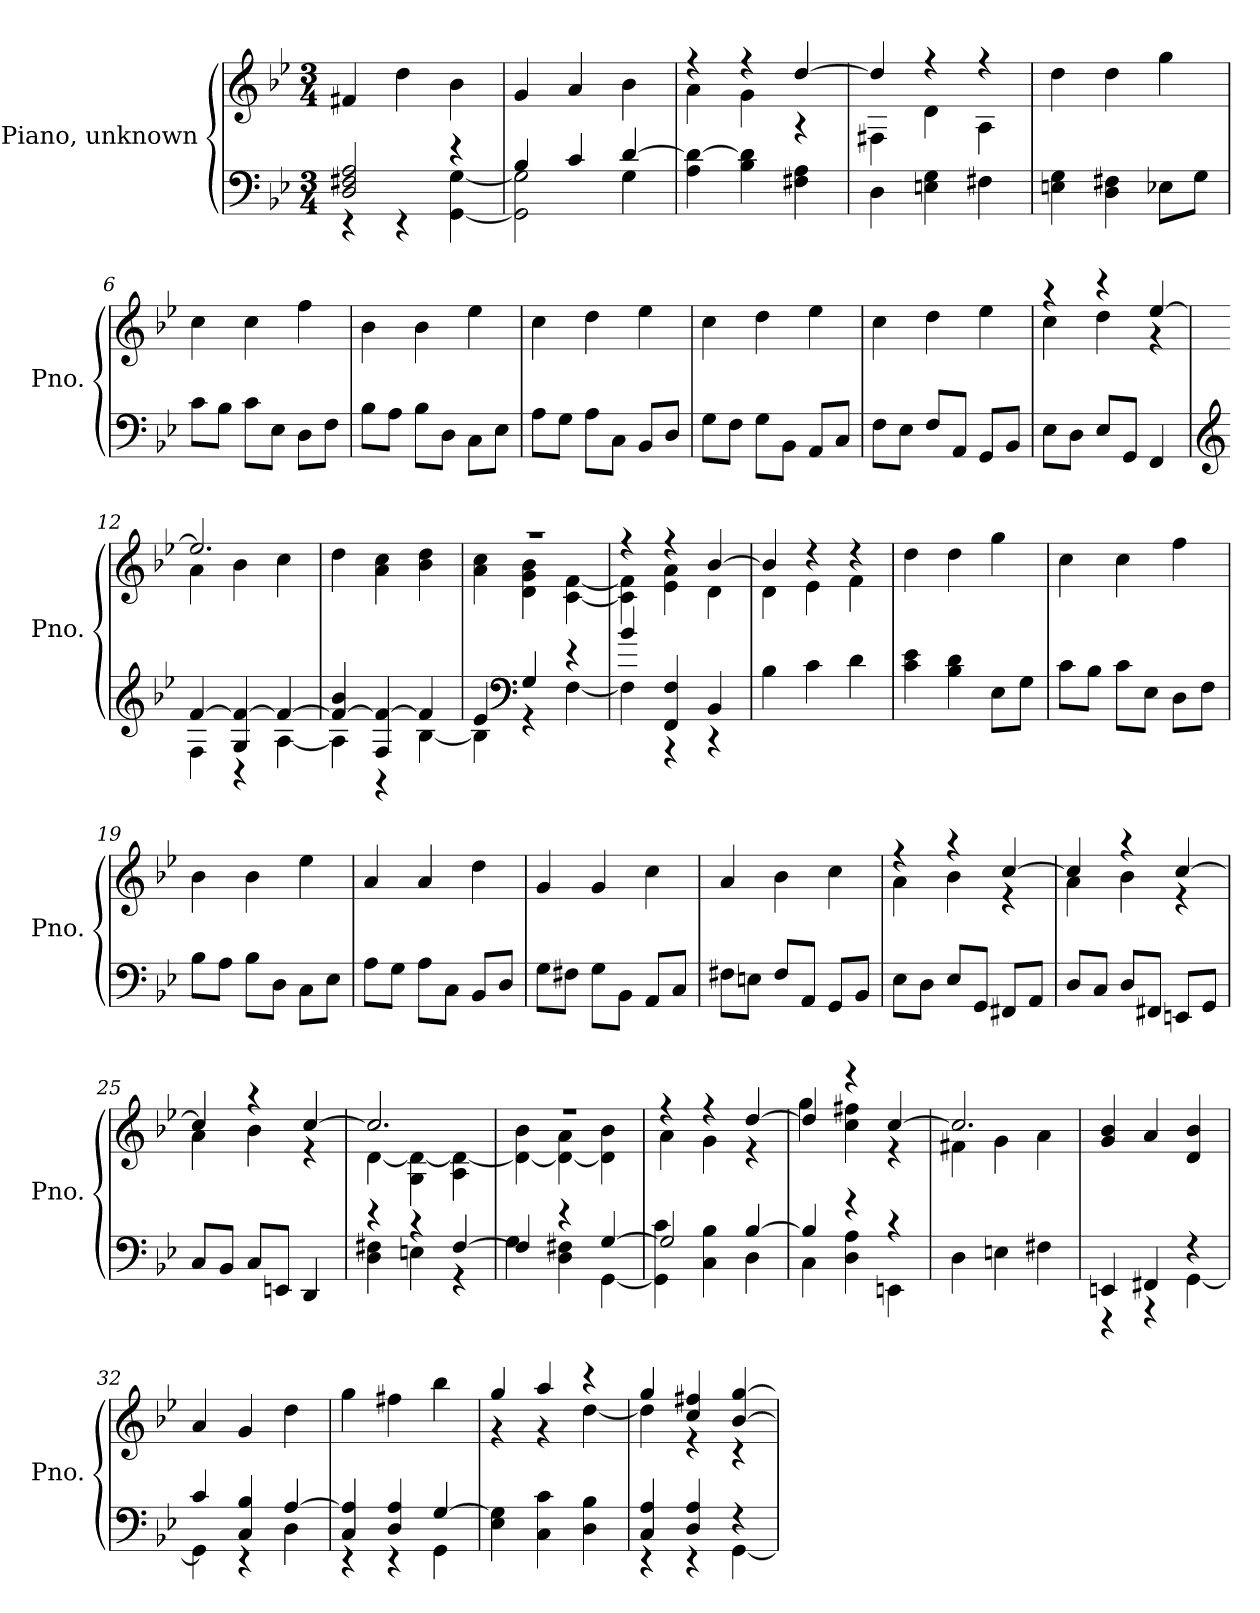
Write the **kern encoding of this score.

**kern	**kern
*part1	*part1
*staff2	*staff1
*I"Piano, unknown	*
*I'Pno.	*
*clefF4	*clefG2
*k[b-e-]	*k[b-e-]
*M3/4	*M3/4
*MM165	*MM165
=1	=1
*^	*
2D/ 2F#X/ 2A/	4r	4f#X/
.	4r	4dd\
4r	[4GG\ [4G\	4b-\
=2	=2	=2
4B-/	2GG\] 2G\]	4g/
4c/	.	4a/
[4d/	4G\	4b-\
*v	*v	*
=3	=3
*	*^
4A\ 4d\_	4r	4a\
4B-\ 4d\]	4r	4g\
4F#X\ 4A\	[4dd/	4r
=4	=4	=4
4D\	4dd/]	4F#X\
4En\ 4G\	4r	4d\
4F#X\	4r	4A\
*	*v	*v
=5	=5
4En\ 4G\	4dd\
4D\ 4F#X\	4dd\
8E-X\L	4gg\
8G\J	.
=6	=6
8c\L	4cc\
8B-\J	.
8c\L	4cc\
8E-\J	.
8D\L	4ff\
8F\J	.
=7	=7
8B-\L	4b-\
8A\J	.
8B-\L	4b-\
8D\J	.
8C\L	4ee-\
8E-\J	.
!!LO:LB:g=z
=8	=8
8A\L	4cc\
8G\J	.
8A\L	4dd\
8C\J	.
8BB-/L	4ee-\
8D/J	.
=9	=9
8G\L	4cc\
8F\J	.
8G\L	4dd\
8BB-\J	.
8AA/L	4ee-\
8C/J	.
=10	=10
8F\L	4cc\
8E-\J	.
8F/L	4dd\
8AA/J	.
8GG/L	4ee-\
8BB-/J	.
=11	=11
*	*^
8E-\L	4r	4cc\
8D\J	.	.
8E-/L	4r	4dd\
8GG/J	.	.
4FF/	[4ee-/	4r
=12	=12	=12
*clefG2	*	*
*^	*	*
[4f/	4F\	2.ee-/]	4a\
4G/ 4f/_	4r	.	4b-\
4f/_	[4A\	.	4cc\
*	*	*v	*v
=13	=13	=13
4f/_ 4b-/	4A\]	4dd\
4F/ 4f/_	4r	4a\ 4cc\
4f/]	[4B-\	4b-\ 4dd\
=14	=14	=14
*	*	*^
4e-/	4B-\]	2.r	4a\ 4cc\
*clefF4	*	*	*
4G/	4r	.	4d\ 4g\ 4b-\
4r	[4F\	.	[4c\ [4f\
!!LO:LB:g=z	!!
=15	=15	=15	=15
4b-/	4F\]	4r	4c\] 4f\]
4FF/ 4F/	4r	4r	4e-\ 4a\
4BB-/	4r	[4b-/	4d\
*v	*v	*	*
=16	=16	=16
4B-\	4b-/]	4d\
4c\	4r	4e-\
4d\	4r	4f\
*	*v	*v
=17	=17
4c\ 4e-\	4dd\
4B-\ 4d\	4dd\
8E-\L	4gg\
8G\J	.
=18	=18
8c\L	4cc\
8B-\J	.
8c\L	4cc\
8E-\J	.
8D\L	4ff\
8F\J	.
=19	=19
8B-\L	4b-\
8A\J	.
8B-\L	4b-\
8D\J	.
8C\L	4ee-\
8E-\J	.
=20	=20
8A\L	4a/
8G\J	.
8A\L	4a/
8C\J	.
8BB-/L	4dd\
8D/J	.
=21	=21
8G\L	4g/
8F#X\J	.
8G\L	4g/
8BB-\J	.
8AA/L	4cc\
8C/J	.
!!LO:LB:g=z
=22	=22
8F#X\L	4a/
8En\J	.
8F#/L	4b-\
8AA/J	.
8GG/L	4cc\
8BB-/J	.
=23	=23
*	*^
8E-\L	4r	4a\
8D\J	.	.
8E-/L	4r	4b-\
8GG/J	.	.
8FF#X/L	[4cc/	4r
8AA/J	.	.
=24	=24	=24
8D/L	4cc/]	4a\
8C/J	.	.
8D/L	4r	4b-\
8FF#X/J	.	.
8EEn/L	[4cc/	4r
8GG/J	.	.
=25	=25	=25
8C/L	4cc/]	4a\
8BB-/J	.	.
8C/L	4r	4b-\
8EEn/J	.	.
4DD/	[4cc/	4r
=26	=26	=26
*^	*	*
4r	4D\ 4F#X\	2.cc/]	[4d\
4r	4En\	.	4G\ 4d\_
[4F#/	4r	.	4A\ 4d\_
=27	=27	=27	=27
4F#/]	4G\	2.r	4d\_ 4b-\
4r	4D\ 4F#X\	.	4d\_ 4a\
[4G/	[4GG\	.	4d\] 4b-\
!!LO:LB:g=z	!!
=28	=28	=28	=28
2G/]	4GG\] 4c\	4r	4a\
.	4C\ 4B-\	4r	4g\
[4B-/	4D\	[4dd/	4r
=29	=29	=29	=29
4B-/]	4C\	4dd/]	4gg\
4r	4D\ 4A\	4r	4cc\ 4ff#X\
4r	4EEn\	[4cc/	4r
*v	*v	*	*
=30	=30	=30
4D\	2.cc/]	4f#X\
4En\	.	4g\
4F#X\	.	4a\
*	*v	*v
=31	=31
*^	*
4EEn/	4r	4g/ 4b-/
4FF#X/	4r	4a/
4r	[4GG\	4d/ 4b-/
=32	=32	=32
4c/	4GG\]	4a/
4C/ 4B-/	4r	4g/
[4A/	4D\	4dd\
=33	=33	=33
4C/ 4A/]	4r	4gg\
4D/ 4A/	4r	4ff#X\
[4G/	4GG\	4bb-\
*v	*v	*
=34	=34
*	*^
4E-\ 4G\]	4gg/	4r
4C\ 4c\	4aa/	4r
4D\ 4B-\	4r	[4dd\
=35	=35	=35
*^	*	*
4C/ 4A/	4r	4gg/	4dd\]
4D/ 4A/	4r	4cc/ 4ff#X/	4r
4r	[4GG\	[4b-/ [4gg/	4r
*v	*v	*	*
*	*v	*v
=	=
*-	*-
